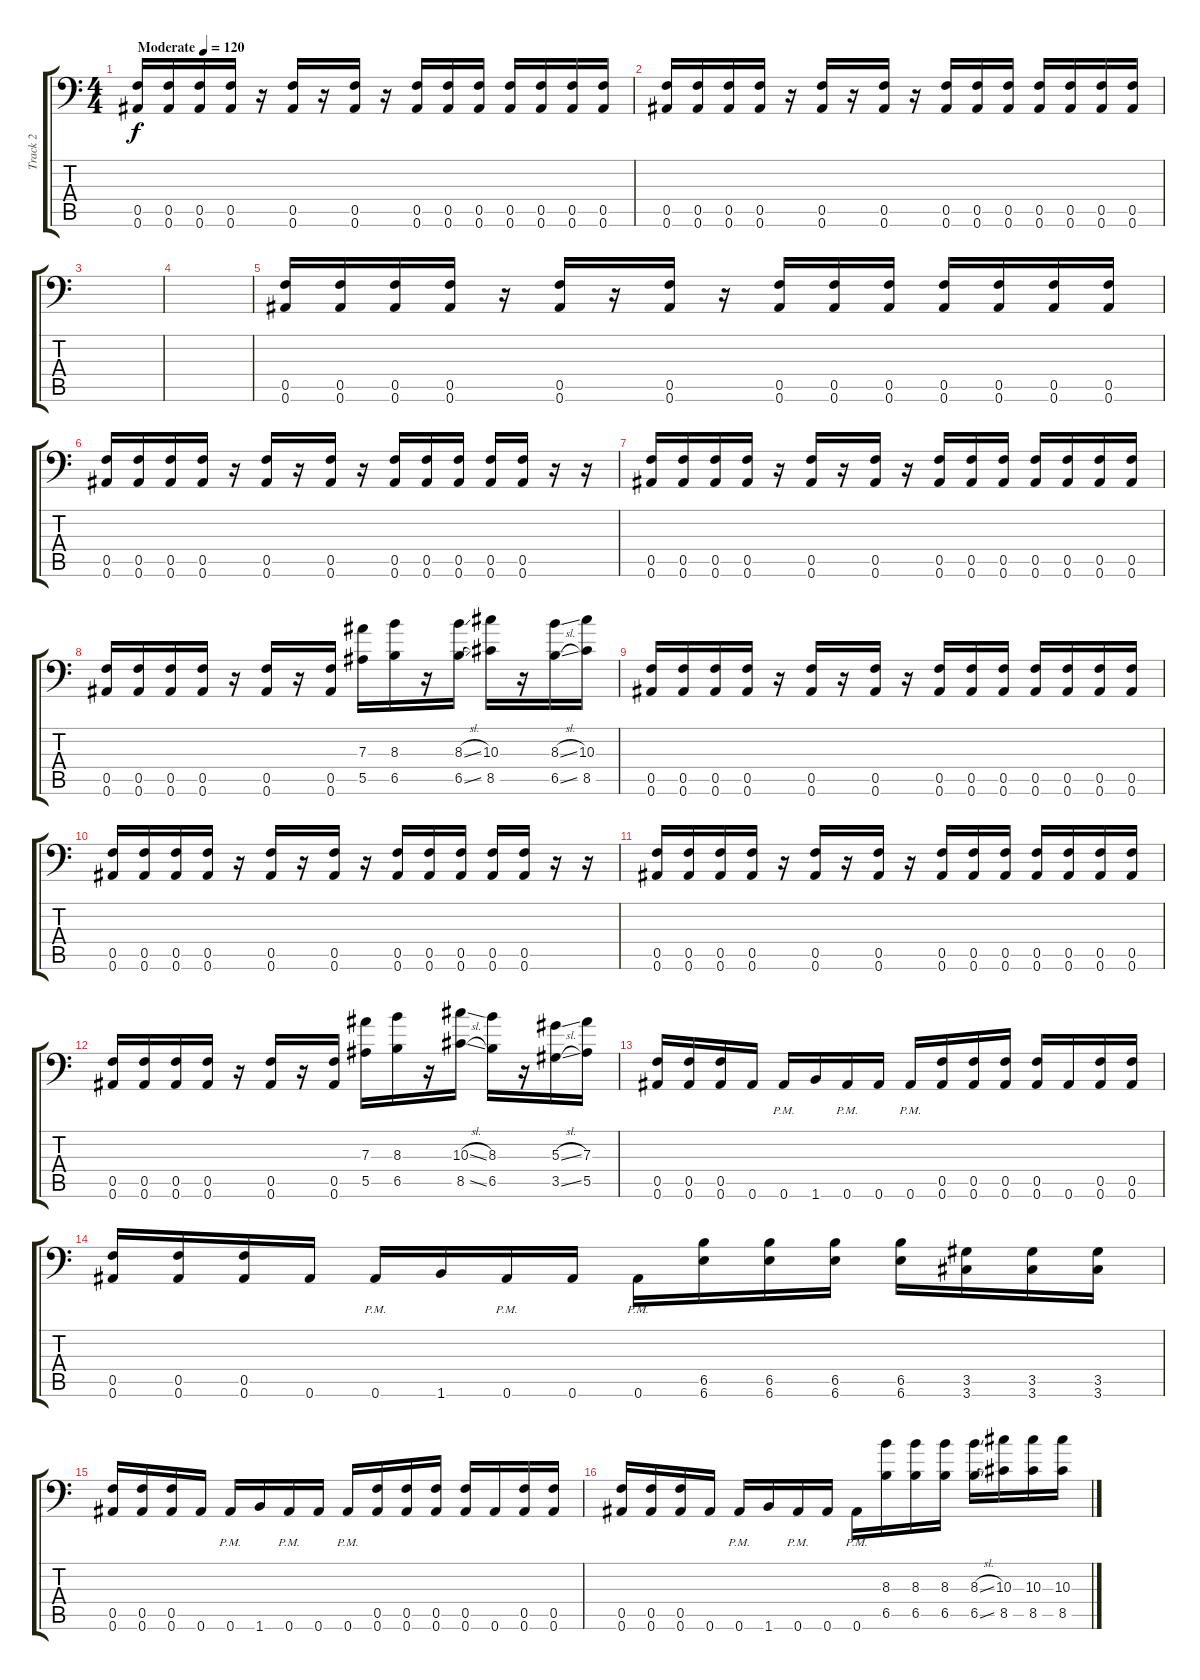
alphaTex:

\track ("Track 2" "Track 2") {instrument overdrivenguitar}
\staff {score tabs}
\tuning (C4 G3 Eb3 Bb2 F2 Bb1) {hide}
\ts (4 4)
\tempo (120 "Moderate")
\clef f4
\ks c
(0.5 0.6).16{dy f instrument overdrivenguitar} (0.5 0.6).16 (0.5 0.6).16 (0.5 0.6).16 r.16 (0.5 0.6).16 r.16 (0.5 0.6).16 r.16 (0.5 0.6).16 (0.5 0.6).16 (0.5 0.6).16 (0.5 0.6).16 (0.5 0.6).16 (0.5 0.6).16 (0.5 0.6).16 |
(0.5 0.6).16 (0.5 0.6).16 (0.5 0.6).16 (0.5 0.6).16 r.16 (0.5 0.6).16 r.16 (0.5 0.6).16 r.16 (0.5 0.6).16 (0.5 0.6).16 (0.5 0.6).16 (0.5 0.6).16 (0.5 0.6).16 (0.5 0.6).16 (0.5 0.6).16 |
|
|
(0.5 0.6).16 (0.5 0.6).16 (0.5 0.6).16 (0.5 0.6).16 r.16 (0.5 0.6).16 r.16 (0.5 0.6).16 r.16 (0.5 0.6).16 (0.5 0.6).16 (0.5 0.6).16 (0.5 0.6).16 (0.5 0.6).16 (0.5 0.6).16 (0.5 0.6).16 |
(0.5 0.6).16 (0.5 0.6).16 (0.5 0.6).16 (0.5 0.6).16 r.16 (0.5 0.6).16 r.16 (0.5 0.6).16 r.16 (0.5 0.6).16 (0.5 0.6).16 (0.5 0.6).16 (0.5 0.6).16 (0.5 0.6).16 r.16 r.16 |
(0.5 0.6).16 (0.5 0.6).16 (0.5 0.6).16 (0.5 0.6).16 r.16 (0.5 0.6).16 r.16 (0.5 0.6).16 r.16 (0.5 0.6).16 (0.5 0.6).16 (0.5 0.6).16 (0.5 0.6).16 (0.5 0.6).16 (0.5 0.6).16 (0.5 0.6).16 |
(0.5 0.6).16 (0.5 0.6).16 (0.5 0.6).16 (0.5 0.6).16 r.16 (0.5 0.6).16 r.16 (0.5 0.6).16 (7.3 5.5).16 (8.3 6.5).16 r.16 (8.3{sl} 6.5{sl}).16 (10.3 8.5).16 r.16 (8.3{sl} 6.5{sl}).16 (10.3 8.5).16 |
(0.5 0.6).16 (0.5 0.6).16 (0.5 0.6).16 (0.5 0.6).16 r.16 (0.5 0.6).16 r.16 (0.5 0.6).16 r.16 (0.5 0.6).16 (0.5 0.6).16 (0.5 0.6).16 (0.5 0.6).16 (0.5 0.6).16 (0.5 0.6).16 (0.5 0.6).16 |
(0.5 0.6).16 (0.5 0.6).16 (0.5 0.6).16 (0.5 0.6).16 r.16 (0.5 0.6).16 r.16 (0.5 0.6).16 r.16 (0.5 0.6).16 (0.5 0.6).16 (0.5 0.6).16 (0.5 0.6).16 (0.5 0.6).16 r.16 r.16 |
(0.5 0.6).16 (0.5 0.6).16 (0.5 0.6).16 (0.5 0.6).16 r.16 (0.5 0.6).16 r.16 (0.5 0.6).16 r.16 (0.5 0.6).16 (0.5 0.6).16 (0.5 0.6).16 (0.5 0.6).16 (0.5 0.6).16 (0.5 0.6).16 (0.5 0.6).16 |
(0.5 0.6).16 (0.5 0.6).16 (0.5 0.6).16 (0.5 0.6).16 r.16 (0.5 0.6).16 r.16 (0.5 0.6).16 (7.3 5.5).16 (8.3 6.5).16 r.16 (10.3{sl} 8.5{sl}).16 (8.3 6.5).16 r.16 (5.3{sl} 3.5{sl}).16 (7.3 5.5).16 |
(0.5 0.6).16 (0.5 0.6).16 (0.5 0.6).16 0.6.16 0.6{pm}.16 1.6.16 0.6{pm}.16 0.6.16 0.6{pm}.16 (0.5 0.6).16 (0.5 0.6).16 (0.5 0.6).16 (0.5 0.6).16 0.6.16 (0.5 0.6).16 (0.5 0.6).16 |
(0.5 0.6).16 (0.5 0.6).16 (0.5 0.6).16 0.6.16 0.6{pm}.16 1.6.16 0.6{pm}.16 0.6.16 0.6{pm}.16 (6.5 6.6).16 (6.5 6.6).16 (6.5 6.6).16 (6.5 6.6).16 (3.5 3.6).16 (3.5 3.6).16 (3.5 3.6).16 |
(0.5 0.6).16 (0.5 0.6).16 (0.5 0.6).16 0.6.16 0.6{pm}.16 1.6.16 0.6{pm}.16 0.6.16 0.6{pm}.16 (0.5 0.6).16 (0.5 0.6).16 (0.5 0.6).16 (0.5 0.6).16 0.6.16 (0.5 0.6).16 (0.5 0.6).16 |
(0.5 0.6).16 (0.5 0.6).16 (0.5 0.6).16 0.6.16 0.6{pm}.16 1.6.16 0.6{pm}.16 0.6.16 0.6{pm}.16 (8.3 6.5).16 (8.3 6.5).16 (8.3 6.5).16 (8.3{sl} 6.5{sl}).16 (10.3 8.5).16 (10.3 8.5).16 (10.3 8.5).16
